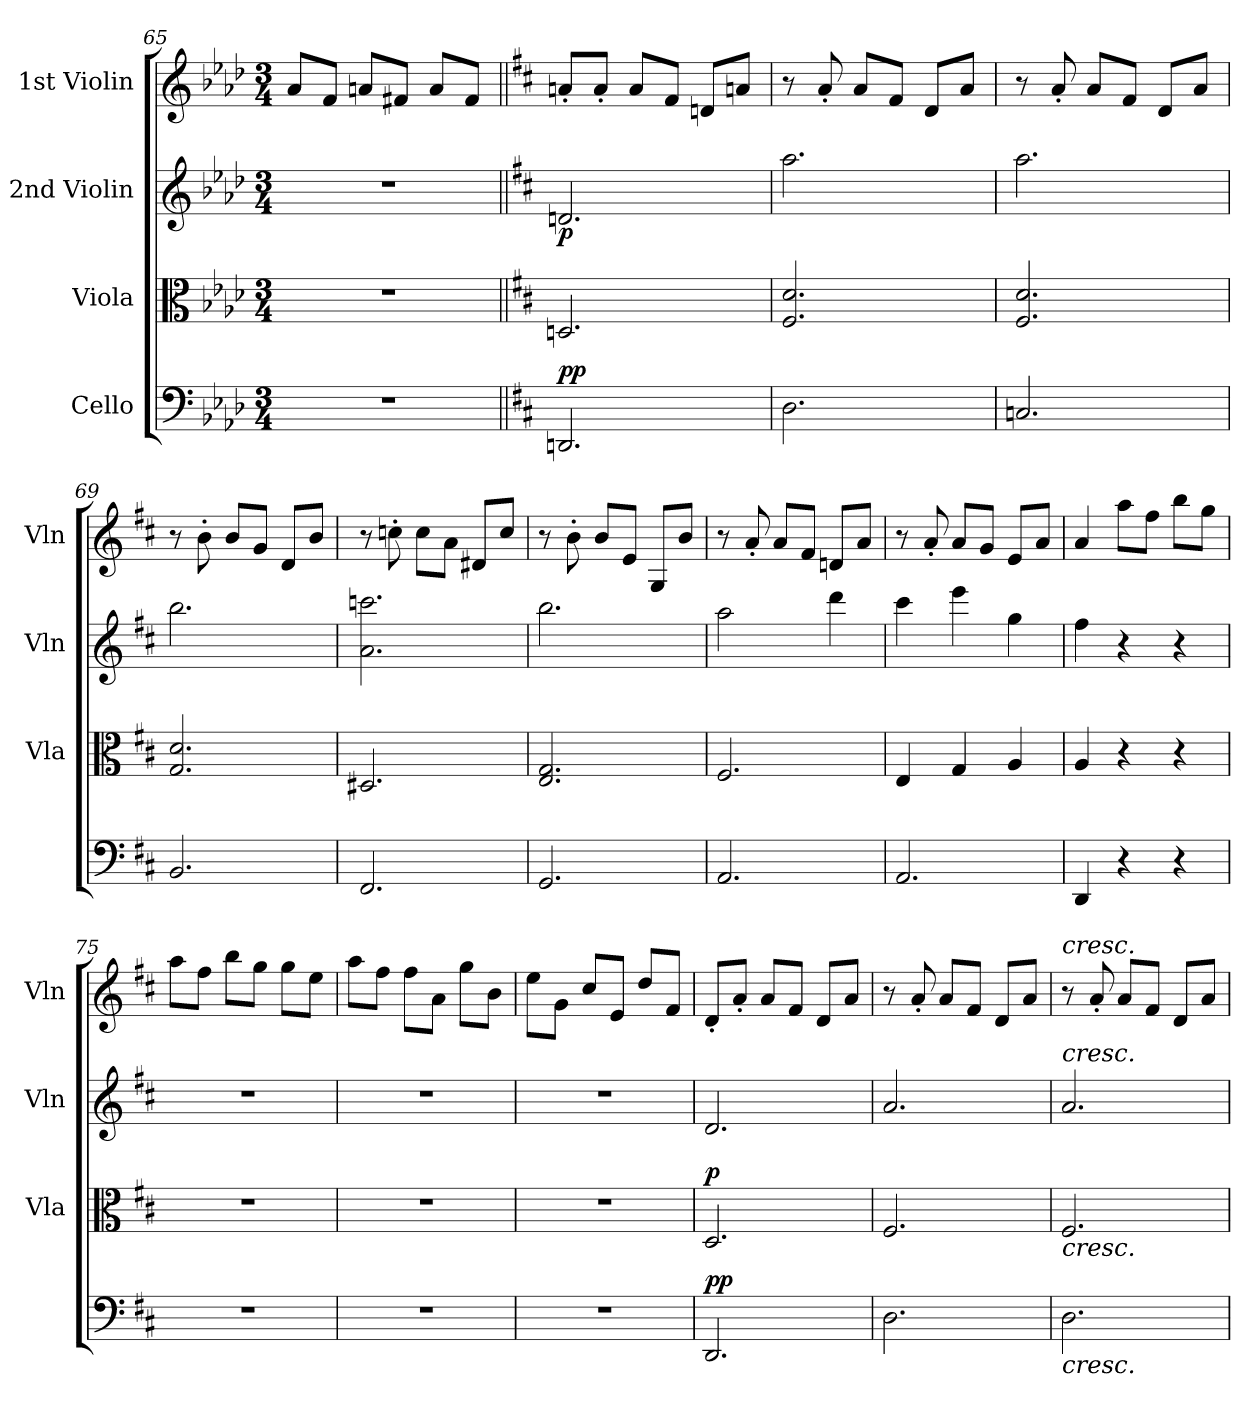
**kern	**dynam	**kern	**dynam	**kern	**dynam	**kern
*part4	*part4	*part3	*part3	*part2	*part2	*part1
*staff4	*staff4	*staff3	*staff3	*staff2	*staff2	*staff1
*I"Cello	*	*I"Viola	*	*I"2nd Violin	*	*I"1st Violin
*	*	*I'Vla	*	*I'Vln	*	*I'Vln
*clefF4	*	*clefC3	*	*clefG2	*	*clefG2
*k[b-e-a-d-]	*	*k[b-e-a-d-]	*	*k[b-e-a-d-]	*	*k[b-e-a-d-]
*M3/4	*	*M3/4	*	*M3/4	*	*M3/4
=65	=65	=65	=65	=65	=65	=65
2.r	.	2.r	.	2.r	.	8a-/L
.	.	.	.	.	.	8f/J
.	.	.	.	.	.	8an/L
.	.	.	.	.	.	8f#X/J
.	.	.	.	.	.	8a/L
.	.	.	.	.	.	8f#/J
=66||	=66||	=66||	=66||	=66||	=66||	=66||
*k[f#c#]	*	*k[f#c#]	*	*k[f#c#]	*	*k[f#c#]
!	!LO:DY:b	!	!	!	!	!
!	!LO:DY:n=1:a	!	!	!	!LO:DY:b	!
2.DDn/	p p	2.Dn/	.	2.dn/	p	8an'/L
.	.	.	.	.	.	8a'/J
.	.	.	.	.	.	8a/L
.	.	.	.	.	.	8f#/J
.	.	.	.	.	.	8dn/L
.	.	.	.	.	.	8an/J
=67	=67	=67	=67	=67	=67	=67
2.D\	.	2.F#/ 2.d/	.	2.aa\	.	8r
.	.	.	.	.	.	8a'/
.	.	.	.	.	.	8a/L
.	.	.	.	.	.	8f#/J
.	.	.	.	.	.	8d/L
.	.	.	.	.	.	8a/J
=68	=68	=68	=68	=68	=68	=68
2.Cn/	.	2.F#/ 2.d/	.	2.aa\	.	8r
.	.	.	.	.	.	8a'/
.	.	.	.	.	.	8a/L
.	.	.	.	.	.	8f#/J
.	.	.	.	.	.	8d/L
.	.	.	.	.	.	8a/J
=69	=69	=69	=69	=69	=69	=69
2.BB/	.	2.G/ 2.d/	.	2.bb\	.	8r
.	.	.	.	.	.	8b'\
.	.	.	.	.	.	8b/L
.	.	.	.	.	.	8g/J
.	.	.	.	.	.	8d/L
.	.	.	.	.	.	8b/J
=70	=70	=70	=70	=70	=70	=70
2.FF#/	.	2.D#X/	.	2.a\ 2.cccn\	.	8r
.	.	.	.	.	.	8ccn'\
.	.	.	.	.	.	8cc\L
.	.	.	.	.	.	8a\J
.	.	.	.	.	.	8d#X/L
.	.	.	.	.	.	8cc/J
=71	=71	=71	=71	=71	=71	=71
2.GG/	.	2.E/ 2.G/	.	2.bb\	.	8r
.	.	.	.	.	.	8b'\
.	.	.	.	.	.	8b/L
.	.	.	.	.	.	8e/J
.	.	.	.	.	.	8G/L
.	.	.	.	.	.	8b/J
=72	=72	=72	=72	=72	=72	=72
2.AA/	.	2.F#/	.	2aa\	.	8r
.	.	.	.	.	.	8a'/
.	.	.	.	.	.	8a/L
.	.	.	.	.	.	8f#/J
.	.	.	.	4ddd\	.	8dn/L
.	.	.	.	.	.	8a/J
=73	=73	=73	=73	=73	=73	=73
2.AA/	.	4E/	.	4ccc#\	.	8r
.	.	.	.	.	.	8a'/
.	.	4G/	.	4eee\	.	8a/L
.	.	.	.	.	.	8g/J
.	.	4A/	.	4gg\	.	8e/L
.	.	.	.	.	.	8a/J
=74	=74	=74	=74	=74	=74	=74
4DD/	.	4A/	.	4ff#\	.	4a/
4r	.	4r	.	4r	.	8aa\L
.	.	.	.	.	.	8ff#\J
4r	.	4r	.	4r	.	8bb\L
.	.	.	.	.	.	8gg\J
=75	=75	=75	=75	=75	=75	=75
2.r	.	2.r	.	2.r	.	8aa\L
.	.	.	.	.	.	8ff#\J
.	.	.	.	.	.	8bb\L
.	.	.	.	.	.	8gg\J
.	.	.	.	.	.	8gg\L
.	.	.	.	.	.	8ee\J
=76	=76	=76	=76	=76	=76	=76
2.r	.	2.r	.	2.r	.	8aa\L
.	.	.	.	.	.	8ff#\J
.	.	.	.	.	.	8ff#\L
.	.	.	.	.	.	8a\J
.	.	.	.	.	.	8gg\L
.	.	.	.	.	.	8b\J
=77	=77	=77	=77	=77	=77	=77
2.r	.	2.r	.	2.r	.	8ee\L
.	.	.	.	.	.	8g\J
.	.	.	.	.	.	8cc#/L
.	.	.	.	.	.	8e/J
.	.	.	.	.	.	8dd/L
.	.	.	.	.	.	8f#/J
=78	=78	=78	=78	=78	=78	=78
!	!LO:DY:b	!	!	!	!	!
!	!LO:DY:n=1:a	!	!LO:DY:a	!	!	!
2.DD/	p p	2.D/	p	2.d/	.	8d'/L
.	.	.	.	.	.	8a'/J
.	.	.	.	.	.	8a/L
.	.	.	.	.	.	8f#/J
.	.	.	.	.	.	8d/L
.	.	.	.	.	.	8a/J
=79	=79	=79	=79	=79	=79	=79
2.D\	.	2.F#/	.	2.a/	.	8r
.	.	.	.	.	.	8a'/
.	.	.	.	.	.	8a/L
.	.	.	.	.	.	8f#/J
.	.	.	.	.	.	8d/L
.	.	.	.	.	.	8a/J
=80	=80	=80	=80	=80	=80	=80
!	!	!	!	!	!	!LO:TX:a:i:t=cresc.
!	!	!	!	!LO:TX:a:i:t=cresc.	!	!
!	!	!LO:TX:b:i:t=cresc.	!	!	!	!
!LO:TX:b:i:t=cresc.	!	!	!	!	!	!
2.D\	.	2.F#/	.	2.a/	.	8r
.	.	.	.	.	.	8a'/
.	.	.	.	.	.	8a/L
.	.	.	.	.	.	8f#/J
.	.	.	.	.	.	8d/L
.	.	.	.	.	.	8a/J
=	=	=	=	=	=	=
*-	*-	*-	*-	*-	*-	*-
